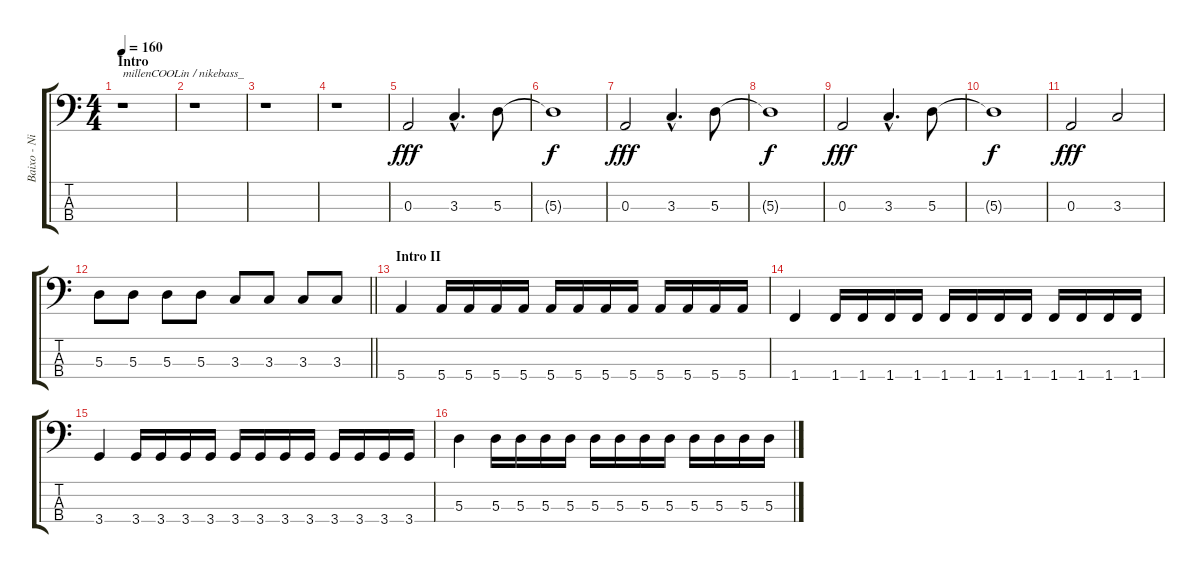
\track ("Baixo - Nikola" "Baixo - Ni") {instrument electricbasspick}
\staff {score tabs}
\tuning (G2 D2 A1 E1) {hide}
\ts (4 4)
\section ("" "Intro")
\tempo 160
\clef f4
\ks c
r.1{txt "millenCOOLin / nikebass_" dy fff instrument electricbasspick} |
r.1 |
r.1 |
r.1 |
0.3.2 3.3{hac}.4{d} 5.3.8 |
5.3{t}.1{dy f} |
0.3.2{dy fff} 3.3{hac}.4{d} 5.3.8 |
5.3{t}.1{dy f} |
0.3.2{dy fff} 3.3{hac}.4{d} 5.3.8 |
5.3{t}.1{dy f} |
0.3.2{dy fff} 3.3.2 |
\barLineRight lightlight
5.3.8 5.3.8 5.3.8 5.3.8 3.3.8 3.3.8 3.3.8 3.3.8 |
\section ("" "Intro II")
5.4.4 5.4.16 5.4.16 5.4.16 5.4.16 5.4.16 5.4.16 5.4.16 5.4.16 5.4.16 5.4.16 5.4.16 5.4.16 |
1.4.4 1.4.16 1.4.16 1.4.16 1.4.16 1.4.16 1.4.16 1.4.16 1.4.16 1.4.16 1.4.16 1.4.16 1.4.16 |
3.4.4 3.4.16 3.4.16 3.4.16 3.4.16 3.4.16 3.4.16 3.4.16 3.4.16 3.4.16 3.4.16 3.4.16 3.4.16 |
5.3.4 5.3.16 5.3.16 5.3.16 5.3.16 5.3.16 5.3.16 5.3.16 5.3.16 5.3.16 5.3.16 5.3.16 5.3.16
